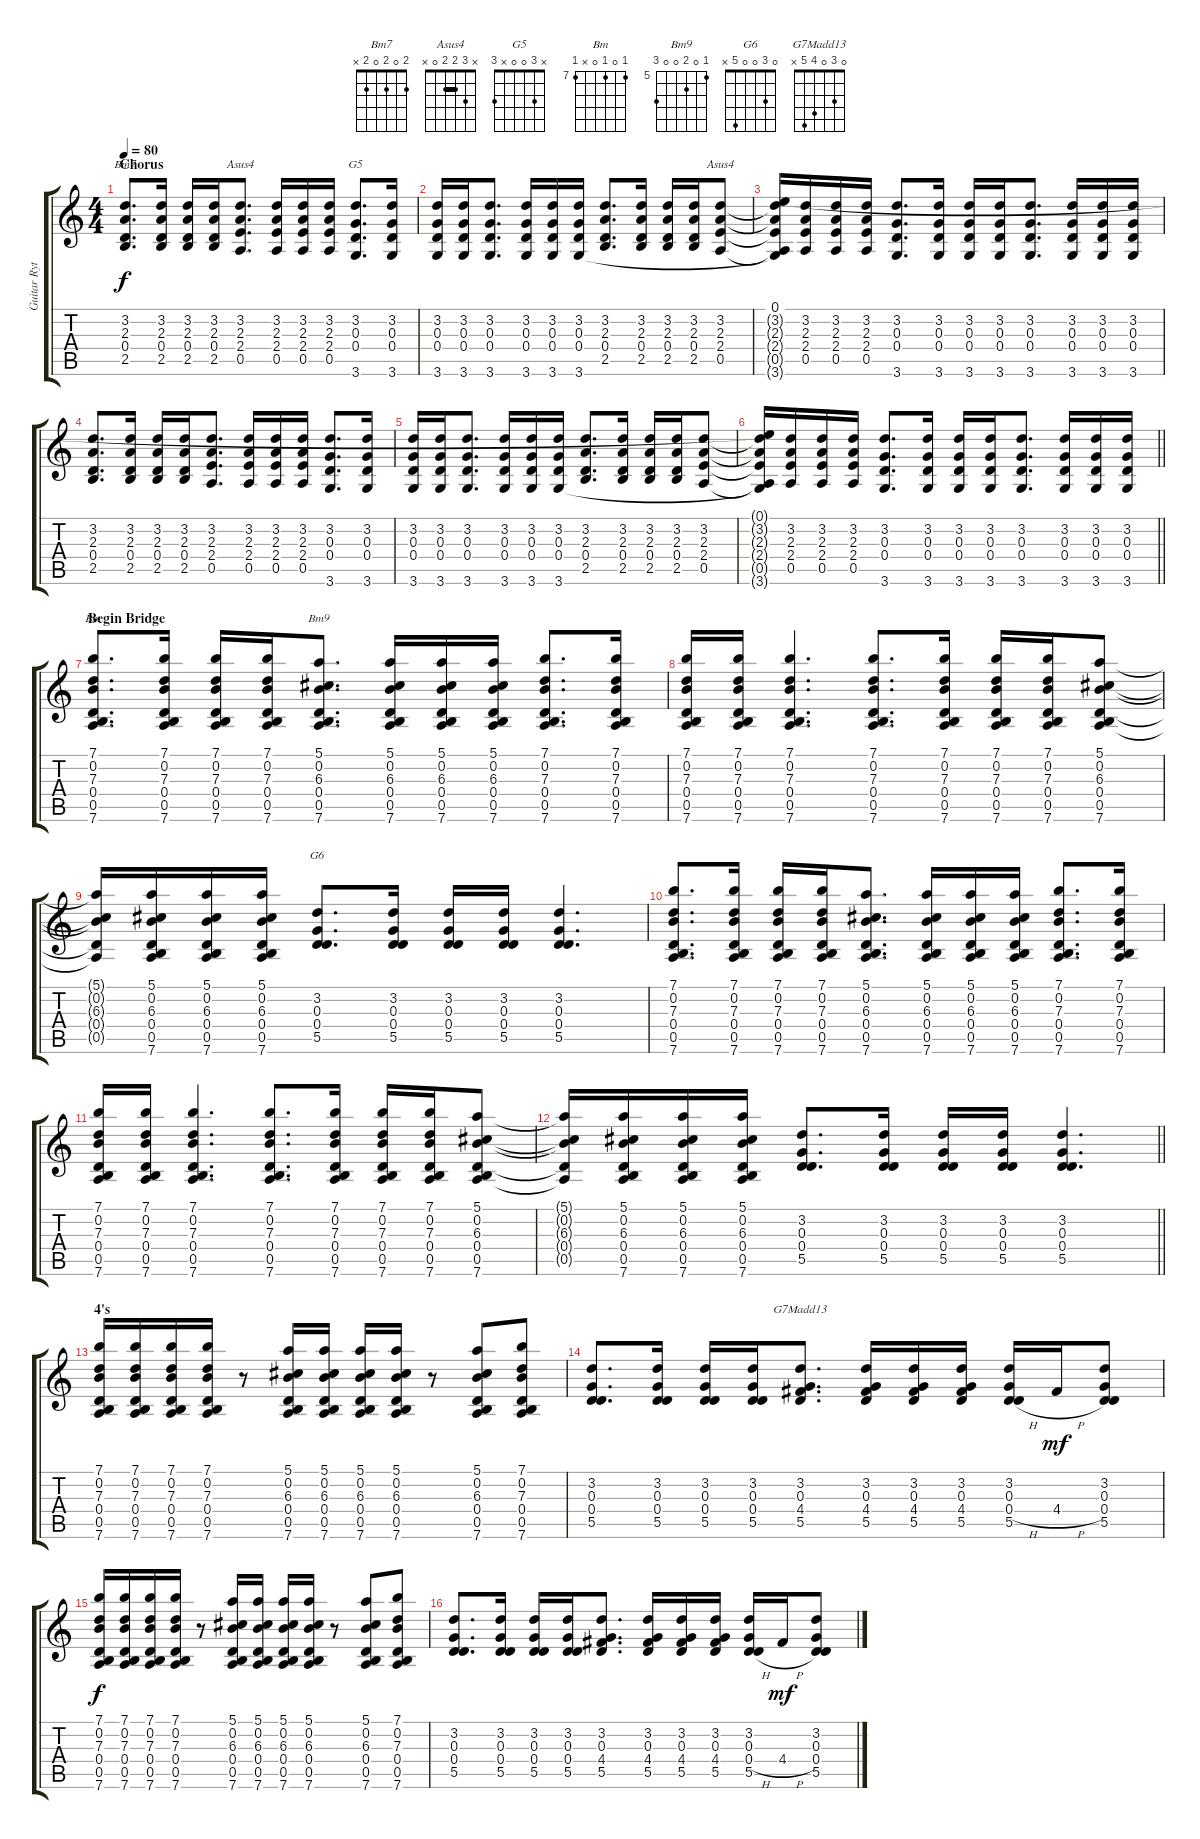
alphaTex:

\track ("Guitar Rythem" "Guitar Ryt") {solo instrument acousticguitarnylon}
\staff {score tabs}
\tuning (E4 B3 G3 D3 A2 E2) {hide}
\chord ("Bm7" 2 0 2 0 2 x)
\chord ("Asus4" 0 3 2 0 0 x)
\chord ("G5" x 3 0 0 x 3)
\chord ("Asus4" x 3 2 2 0 x) {barre 2}
\chord ("Bm" 7 0 7 0 x 7) {firstfret 7}
\chord ("Bm9" 5 0 6 0 0 7) {firstfret 5}
\chord ("G6" 0 3 0 0 5 x)
\chord ("G7Madd13" 0 3 0 4 5 x)
\ts (4 4)
\section ("" "Chorus")
\tempo 80
\clef g2
\ks c
(3.2 2.3 0.4 2.5).8{d ch "Bm7" dy f} (3.2 2.3 0.4 2.5).16 (3.2 2.3 0.4 2.5).16 (3.2 2.3 0.4 2.5).16 (3.2 2.3 2.4 0.5).8{d ch "Asus4"} (3.2 2.3 2.4 0.5).16 (3.2 2.3 2.4 0.5).16 (3.2 2.3 2.4 0.5).16 (3.2 0.3 0.4 3.6).8{d ch "G5"} (3.2 0.3 0.4 3.6).16 |
(3.2 0.3 0.4 3.6).16 (3.2 0.3 0.4 3.6).16 (3.2 0.3 0.4 3.6).8{d} (3.2 0.3 0.4 3.6).16 (3.2 0.3 0.4 3.6).16 (3.2 0.3 0.4 3.6).16 (3.2 2.3 0.4 2.5).8{d} (3.2 2.3 0.4 2.5).16 (3.2 2.3 0.4 2.5).16 (3.2 2.3 0.4 2.5).16 (3.2 2.3 2.4 0.5).8{ch "Asus4"} |
(0.1{t} 3.2{t} 2.3{t} 2.4{t} 0.5{t} 3.6{t}).16 (3.2 2.3 2.4 0.5).16 (3.2 2.3 2.4 0.5).16 (3.2 2.3 2.4 0.5).16 (3.2 0.3 0.4 3.6).8{d} (3.2 0.3 0.4 3.6).16 (3.2 0.3 0.4 3.6).16 (3.2 0.3 0.4 3.6).16 (3.2 0.3 0.4 3.6).8{d} (3.2 0.3 0.4 3.6).16 (3.2 0.3 0.4 3.6).16 (3.2 0.3 0.4 3.6).16 |
(3.2 2.3 0.4 2.5).8{d} (3.2 2.3 0.4 2.5).16 (3.2 2.3 0.4 2.5).16 (3.2 2.3 0.4 2.5).16 (3.2 2.3 2.4 0.5).8{d} (3.2 2.3 2.4 0.5).16 (3.2 2.3 2.4 0.5).16 (3.2 2.3 2.4 0.5).16 (3.2 0.3 0.4 3.6).8{d} (3.2 0.3 0.4 3.6).16 |
(3.2 0.3 0.4 3.6).16 (3.2 0.3 0.4 3.6).16 (3.2 0.3 0.4 3.6).8{d} (3.2 0.3 0.4 3.6).16 (3.2 0.3 0.4 3.6).16 (3.2 0.3 0.4 3.6).16 (3.2 2.3 0.4 2.5).8{d} (3.2 2.3 0.4 2.5).16 (3.2 2.3 0.4 2.5).16 (3.2 2.3 0.4 2.5).16 (3.2 2.3 2.4 0.5).8 |
\barLineRight lightlight
(0.1{t} 3.2{t} 2.3{t} 2.4{t} 0.5{t} 3.6{t}).16 (3.2 2.3 2.4 0.5).16 (3.2 2.3 2.4 0.5).16 (3.2 2.3 2.4 0.5).16 (3.2 0.3 0.4 3.6).8{d} (3.2 0.3 0.4 3.6).16 (3.2 0.3 0.4 3.6).16 (3.2 0.3 0.4 3.6).16 (3.2 0.3 0.4 3.6).8{d} (3.2 0.3 0.4 3.6).16 (3.2 0.3 0.4 3.6).16 (3.2 0.3 0.4 3.6).16 |
\section ("" "Begin Bridge")
(7.1 0.2 7.3 0.4 0.5 7.6).8{d ch "Bm"} (7.1 0.2 7.3 0.4 0.5 7.6).16 (7.1 0.2 7.3 0.4 0.5 7.6).16 (7.1 0.2 7.3 0.4 0.5 7.6).16 (5.1 0.2 6.3 0.4 0.5 7.6).8{d ch "Bm9"} (5.1 0.2 6.3 0.4 0.5 7.6).16 (5.1 0.2 6.3 0.4 0.5 7.6).16 (5.1 0.2 6.3 0.4 0.5 7.6).16 (7.1 0.2 7.3 0.4 0.5 7.6).8{d} (7.1 0.2 7.3 0.4 0.5 7.6).16 |
(7.1 0.2 7.3 0.4 0.5 7.6).16 (7.1 0.2 7.3 0.4 0.5 7.6).16 (7.1 0.2 7.3 0.4 0.5 7.6).4{d} (7.1 0.2 7.3 0.4 0.5 7.6).8{d} (7.1 0.2 7.3 0.4 0.5 7.6).16 (7.1 0.2 7.3 0.4 0.5 7.6).16 (7.1 0.2 7.3 0.4 0.5 7.6).16 (5.1 0.2 6.3 0.4 0.5 7.6).8 |
(5.1{t} 0.2{t} 6.3{t} 0.4{t} 0.5{t}).16 (5.1 0.2 6.3 0.4 0.5 7.6).16 (5.1 0.2 6.3 0.4 0.5 7.6).16 (5.1 0.2 6.3 0.4 0.5 7.6).16 (3.2 0.3 0.4 5.5).8{d ch "G6"} (3.2 0.3 0.4 5.5).16 (3.2 0.3 0.4 5.5).16 (3.2 0.3 0.4 5.5).16 (3.2 0.3 0.4 5.5).4{d} |
(7.1 0.2 7.3 0.4 0.5 7.6).8{d} (7.1 0.2 7.3 0.4 0.5 7.6).16 (7.1 0.2 7.3 0.4 0.5 7.6).16 (7.1 0.2 7.3 0.4 0.5 7.6).16 (5.1 0.2 6.3 0.4 0.5 7.6).8{d} (5.1 0.2 6.3 0.4 0.5 7.6).16 (5.1 0.2 6.3 0.4 0.5 7.6).16 (5.1 0.2 6.3 0.4 0.5 7.6).16 (7.1 0.2 7.3 0.4 0.5 7.6).8{d} (7.1 0.2 7.3 0.4 0.5 7.6).16 |
(7.1 0.2 7.3 0.4 0.5 7.6).16 (7.1 0.2 7.3 0.4 0.5 7.6).16 (7.1 0.2 7.3 0.4 0.5 7.6).4{d} (7.1 0.2 7.3 0.4 0.5 7.6).8{d} (7.1 0.2 7.3 0.4 0.5 7.6).16 (7.1 0.2 7.3 0.4 0.5 7.6).16 (7.1 0.2 7.3 0.4 0.5 7.6).16 (5.1 0.2 6.3 0.4 0.5 7.6).8 |
\barLineRight lightlight
(5.1{t} 0.2{t} 6.3{t} 0.4{t} 0.5{t}).16 (5.1 0.2 6.3 0.4 0.5 7.6).16 (5.1 0.2 6.3 0.4 0.5 7.6).16 (5.1 0.2 6.3 0.4 0.5 7.6).16 (3.2 0.3 0.4 5.5).8{d} (3.2 0.3 0.4 5.5).16 (3.2 0.3 0.4 5.5).16 (3.2 0.3 0.4 5.5).16 (3.2 0.3 0.4 5.5).4{d} |
\section ("" "4's")
(7.1 0.2 7.3 0.4 0.5 7.6).16 (7.1 0.2 7.3 0.4 0.5 7.6).16 (7.1 0.2 7.3 0.4 0.5 7.6).16 (7.1 0.2 7.3 0.4 0.5 7.6).16 r.8 (5.1 0.2 6.3 0.4 0.5 7.6).16 (5.1 0.2 6.3 0.4 0.5 7.6).16 (5.1 0.2 6.3 0.4 0.5 7.6).16 (5.1 0.2 6.3 0.4 0.5 7.6).16 r.8 (5.1 0.2 6.3 0.4 0.5 7.6).8 (7.1 0.2 7.3 0.4 0.5 7.6).8 |
(3.2 0.3 0.4 5.5).8{d} (3.2 0.3 0.4 5.5).16 (3.2 0.3 0.4 5.5).16 (3.2 0.3 0.4 5.5).16 (3.2 0.3 4.4 5.5).8{d ch "G7Madd13"} (3.2 0.3 4.4 5.5).16 (3.2 0.3 4.4 5.5).16 (3.2 0.3 4.4 5.5).16 (3.2 0.3 0.4{h} 5.5).16 4.4{h}.16{dy mf} (3.2 0.3 0.4 5.5).8 |
(7.1 0.2 7.3 0.4 0.5 7.6).16{dy f} (7.1 0.2 7.3 0.4 0.5 7.6).16 (7.1 0.2 7.3 0.4 0.5 7.6).16 (7.1 0.2 7.3 0.4 0.5 7.6).16 r.8 (5.1 0.2 6.3 0.4 0.5 7.6).16 (5.1 0.2 6.3 0.4 0.5 7.6).16 (5.1 0.2 6.3 0.4 0.5 7.6).16 (5.1 0.2 6.3 0.4 0.5 7.6).16 r.8 (5.1 0.2 6.3 0.4 0.5 7.6).8 (7.1 0.2 7.3 0.4 0.5 7.6).8 |
(3.2 0.3 0.4 5.5).8{d} (3.2 0.3 0.4 5.5).16 (3.2 0.3 0.4 5.5).16 (3.2 0.3 0.4 5.5).16 (3.2 0.3 4.4 5.5).8{d} (3.2 0.3 4.4 5.5).16 (3.2 0.3 4.4 5.5).16 (3.2 0.3 4.4 5.5).16 (3.2 0.3 0.4{h} 5.5).16 4.4{h}.16{dy mf} (3.2 0.3 0.4 5.5).8
